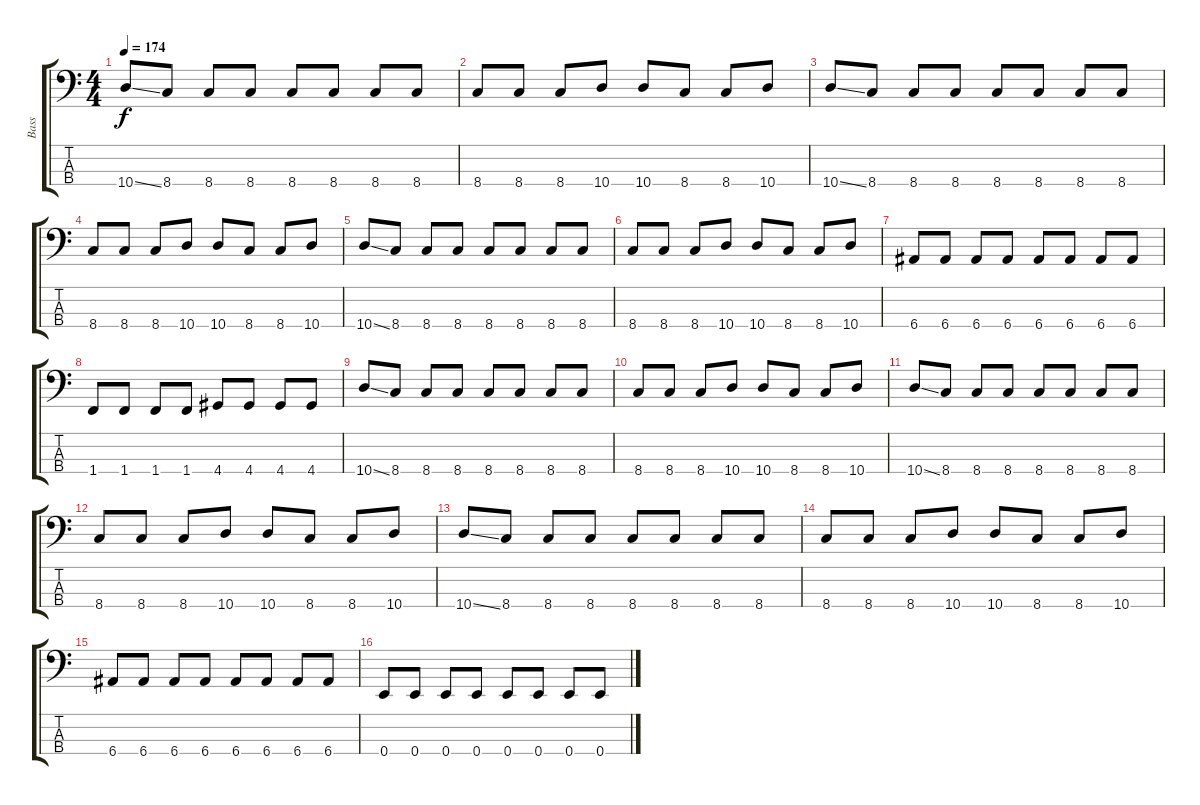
\track ("Bass" "Bass") {instrument electricbassfinger}
\staff {score tabs}
\tuning (G2 D2 A1 E1) {hide}
\ts (4 4)
\tempo 174
\clef f4
\ks c
10.4{ss}.8{dy f} 8.4.8 8.4.8 8.4.8 8.4.8 8.4.8 8.4.8 8.4.8 |
8.4.8 8.4.8 8.4.8 10.4.8 10.4.8 8.4.8 8.4.8 10.4.8 |
10.4{ss}.8 8.4.8 8.4.8 8.4.8 8.4.8 8.4.8 8.4.8 8.4.8 |
8.4.8 8.4.8 8.4.8 10.4.8 10.4.8 8.4.8 8.4.8 10.4.8 |
10.4{ss}.8 8.4.8 8.4.8 8.4.8 8.4.8 8.4.8 8.4.8 8.4.8 |
8.4.8 8.4.8 8.4.8 10.4.8 10.4.8 8.4.8 8.4.8 10.4.8 |
6.4.8 6.4.8 6.4.8 6.4.8 6.4.8 6.4.8 6.4.8 6.4.8 |
1.4.8 1.4.8 1.4.8 1.4.8 4.4.8 4.4.8 4.4.8 4.4.8 |
10.4{ss}.8 8.4.8 8.4.8 8.4.8 8.4.8 8.4.8 8.4.8 8.4.8 |
8.4.8 8.4.8 8.4.8 10.4.8 10.4.8 8.4.8 8.4.8 10.4.8 |
10.4{ss}.8 8.4.8 8.4.8 8.4.8 8.4.8 8.4.8 8.4.8 8.4.8 |
8.4.8 8.4.8 8.4.8 10.4.8 10.4.8 8.4.8 8.4.8 10.4.8 |
10.4{ss}.8 8.4.8 8.4.8 8.4.8 8.4.8 8.4.8 8.4.8 8.4.8 |
8.4.8 8.4.8 8.4.8 10.4.8 10.4.8 8.4.8 8.4.8 10.4.8 |
6.4.8 6.4.8 6.4.8 6.4.8 6.4.8 6.4.8 6.4.8 6.4.8 |
0.4.8 0.4.8 0.4.8 0.4.8 0.4.8 0.4.8 0.4.8 0.4.8
